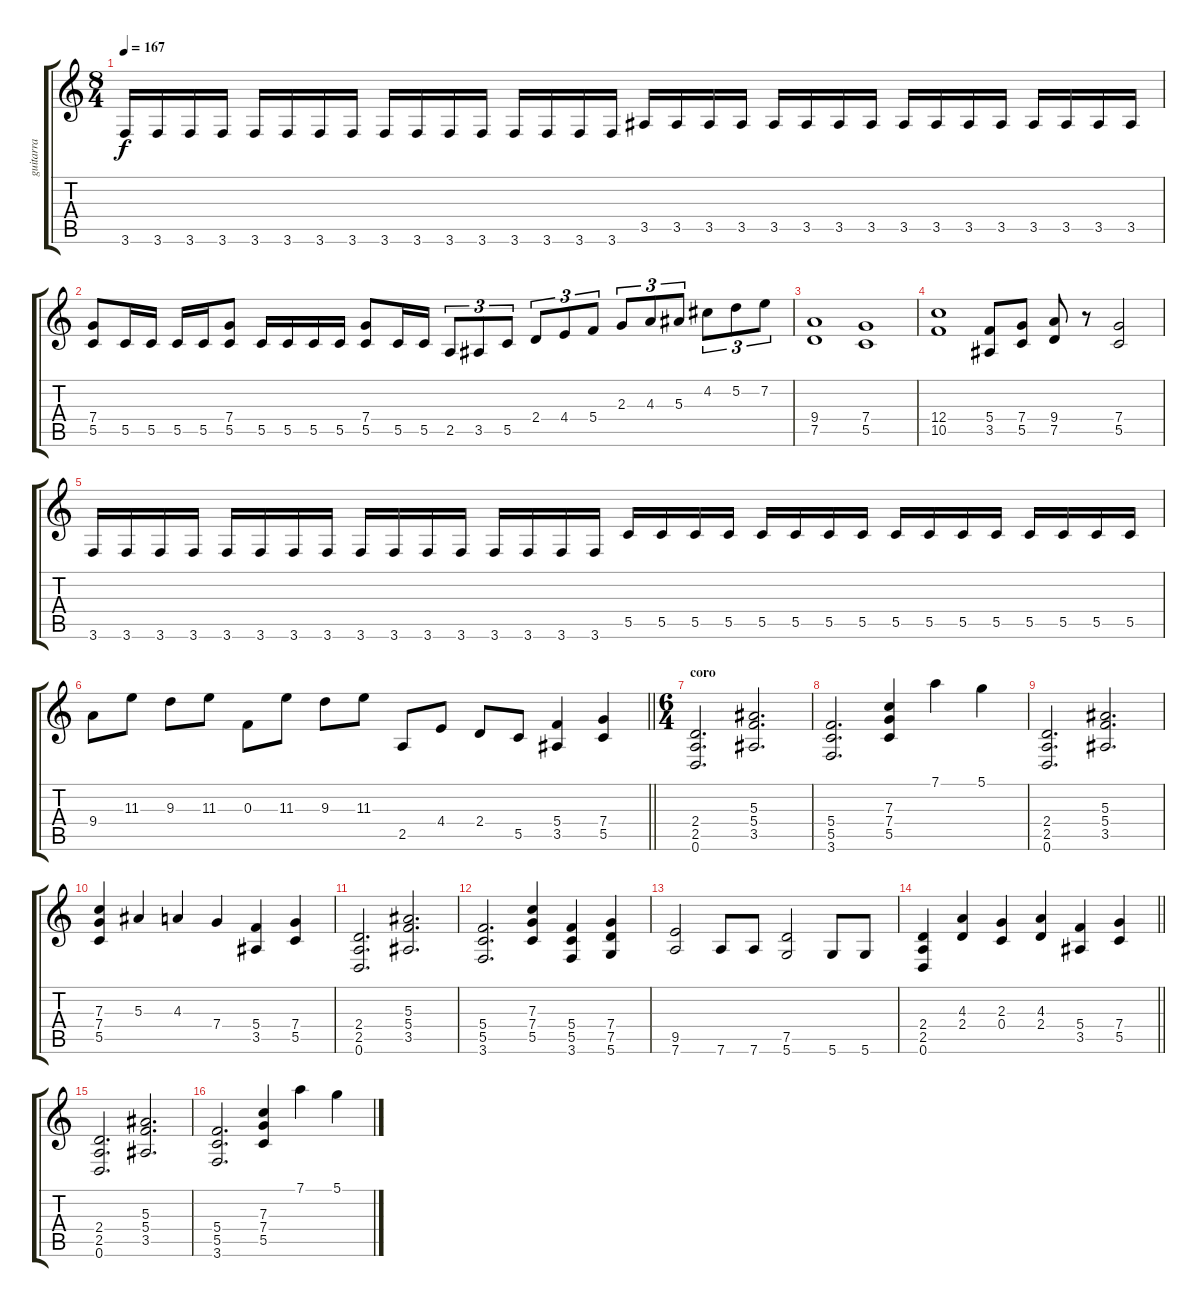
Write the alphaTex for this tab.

\track ("guitarra" "guitarra") {instrument distortionguitar}
\staff {score tabs}
\tuning (D4 A3 F3 C3 G2 D2) {hide}
\ts (8 4)
\tempo 167
\clef g2
\ks c
3.6.16{dy f} 3.6.16 3.6.16 3.6.16 3.6.16 3.6.16 3.6.16 3.6.16 3.6.16 3.6.16 3.6.16 3.6.16 3.6.16 3.6.16 3.6.16 3.6.16 3.5.16 3.5.16 3.5.16 3.5.16 3.5.16 3.5.16 3.5.16 3.5.16 3.5.16 3.5.16 3.5.16 3.5.16 3.5.16 3.5.16 3.5.16 3.5.16 |
(7.4 5.5).8 5.5.16 5.5.16 5.5.16 5.5.16 (7.4 5.5).8 5.5.16 5.5.16 5.5.16 5.5.16 (7.4 5.5).8 5.5.16 5.5.16 2.5.8{tu (3 2)} 3.5.8{tu (3 2)} 5.5.8{tu (3 2)} 2.4.8{tu (3 2)} 4.4.8{tu (3 2)} 5.4.8{tu (3 2)} 2.3.8{tu (3 2)} 4.3.8{tu (3 2)} 5.3.8{tu (3 2)} 4.2.8{tu (3 2)} 5.2.8{tu (3 2)} 7.2.8{tu (3 2)} |
(9.4 7.5).1 (7.4 5.5).1 |
(12.4 10.5).1 (5.4 3.5).8 (7.4 5.5).8 (9.4 7.5).8 r.8 (7.4 5.5).2 |
3.6.16 3.6.16 3.6.16 3.6.16 3.6.16 3.6.16 3.6.16 3.6.16 3.6.16 3.6.16 3.6.16 3.6.16 3.6.16 3.6.16 3.6.16 3.6.16 5.5.16 5.5.16 5.5.16 5.5.16 5.5.16 5.5.16 5.5.16 5.5.16 5.5.16 5.5.16 5.5.16 5.5.16 5.5.16 5.5.16 5.5.16 5.5.16 |
\barLineRight lightlight
9.4.8 11.3.8 9.3.8 11.3.8 0.3.8 11.3.8 9.3.8 11.3.8 2.5.8 4.4.8 2.4.8 5.5.8 (5.4 3.5).4 (7.4 5.5).4 |
\ts (6 4)
\section ("" "coro")
(2.4 2.5 0.6).2{d} (5.3 5.4 3.5).2{d} |
(5.4 5.5 3.6).2{d} (7.3 7.4 5.5).4 7.1.4 5.1.4 |
(2.4 2.5 0.6).2{d} (5.3 5.4 3.5).2{d} |
(7.3 7.4 5.5).4 5.3.4 4.3.4 7.4.4 (5.4 3.5).4 (7.4 5.5).4 |
(2.4 2.5 0.6).2{d} (5.3 5.4 3.5).2{d} |
(5.4 5.5 3.6).2{d} (7.3 7.4 5.5).4 (5.4 5.5 3.6).4 (7.4 7.5 5.6).4 |
(9.5 7.6).2 7.6.8 7.6.8 (7.5 5.6).2 5.6.8 5.6.8 |
\barLineRight lightlight
(2.4 2.5 0.6).4 (4.3 2.4).4 (2.3 0.4).4 (4.3 2.4).4 (5.4 3.5).4 (7.4 5.5).4 |
(2.4 2.5 0.6).2{d} (5.3 5.4 3.5).2{d} |
(5.4 5.5 3.6).2{d} (7.3 7.4 5.5).4 7.1.4 5.1.4
